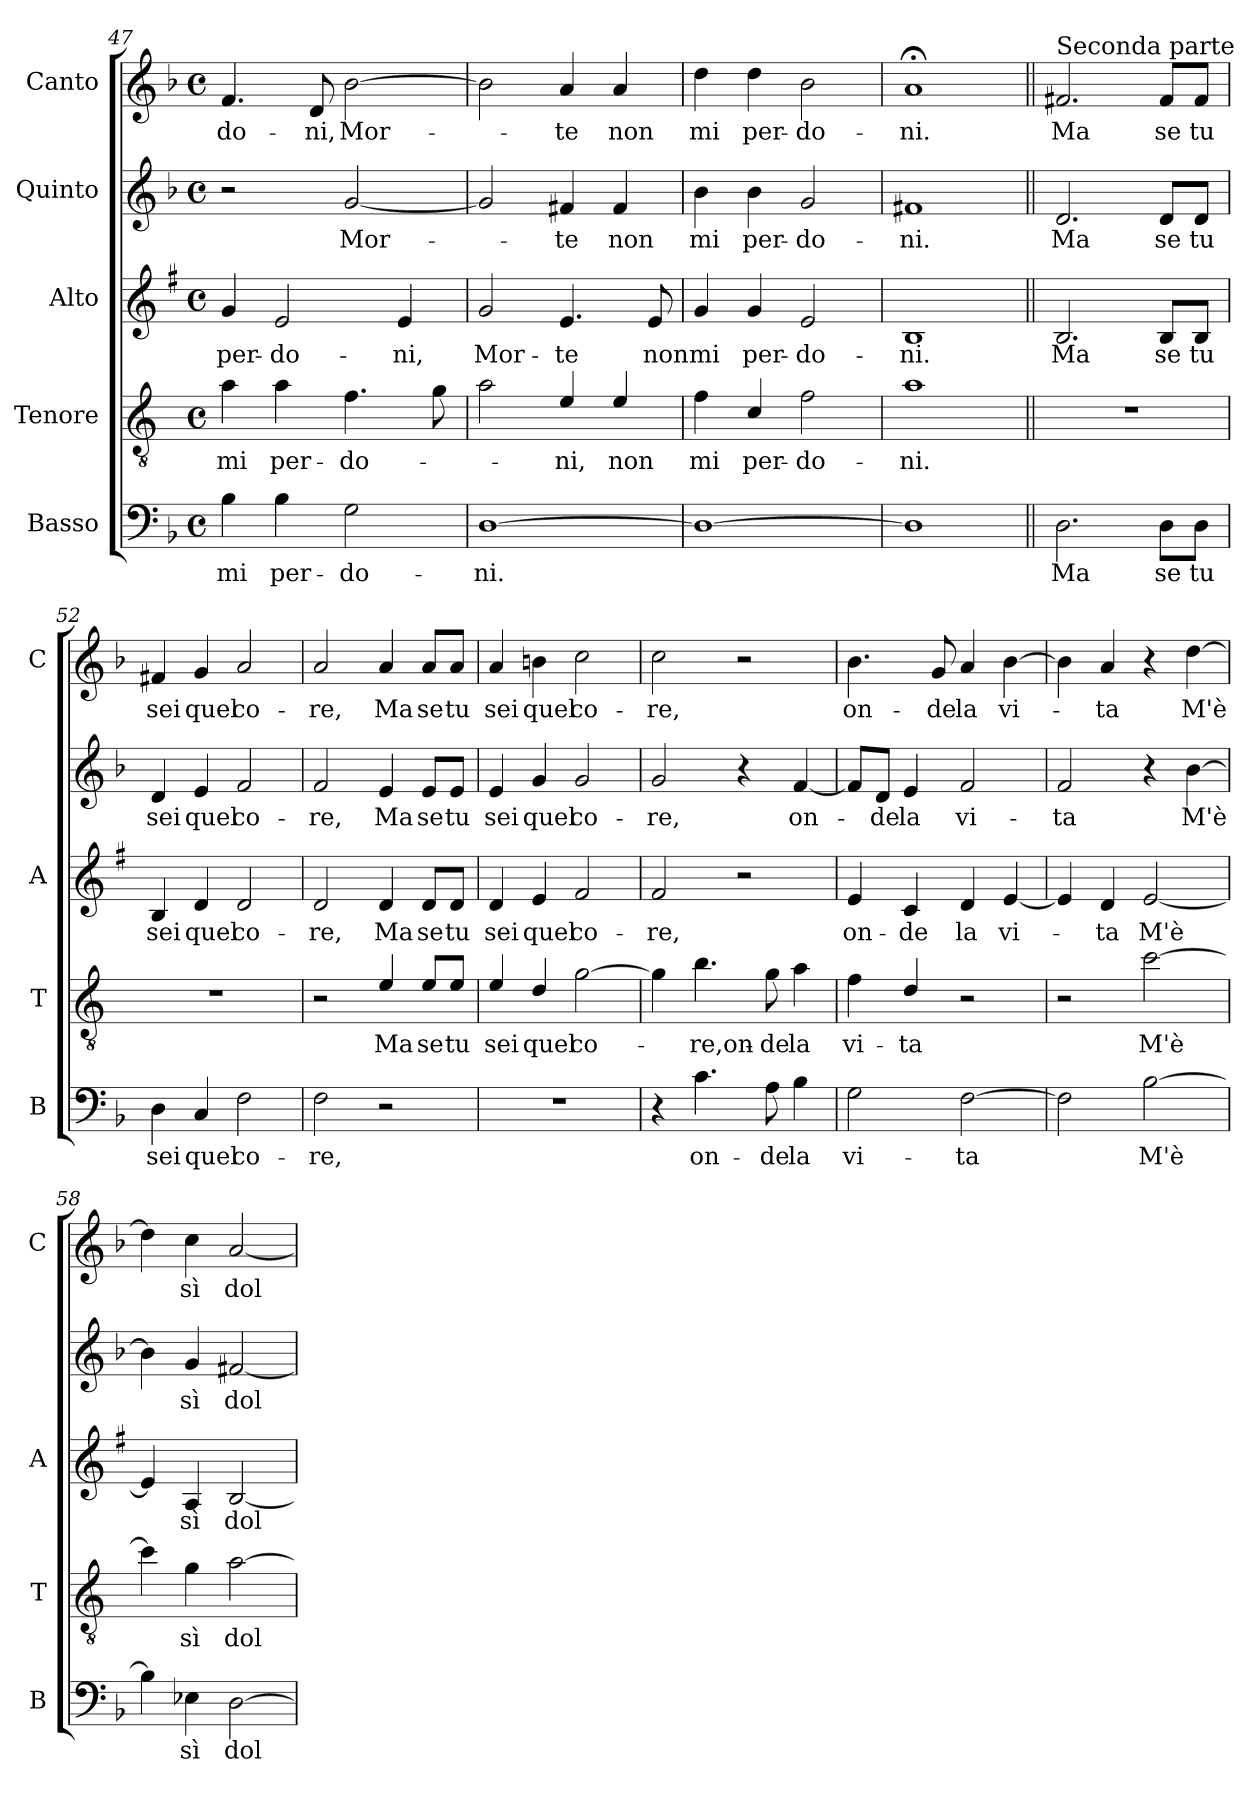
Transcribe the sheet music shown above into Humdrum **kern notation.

**kern	**text	**kern	**text	**kern	**text	**kern	**text	**kern	**text
*part5	*part5	*part4	*part4	*part3	*part3	*part2	*part2	*part1	*part1
*staff5	*staff5	*staff4	*staff4	*staff3	*staff3	*staff2	*staff2	*staff1	*staff1
*I"Basso	*	*I"Tenore	*	*I"Alto	*	*I"Quinto	*	*I"Canto	*
*I'B	*	*I'T	*	*I'A	*	*	*	*I'C	*
*clefF4	*	*clefGv2	*	*clefG2	*	*clefG2	*	*clefG2	*
*	*	*ITrd4c7	*	*ITrd1c2	*	*	*	*	*
*k[b-]	*	*k[b-]	*	*k[b-]	*	*k[b-]	*	*k[b-]	*
*F:	*	*F:	*	*F:	*	*F:	*	*F:	*
*M4/4	*	*M4/4	*	*M4/4	*	*M4/4	*	*M4/4	*
*met(c)	*	*met(c)	*	*met(c)	*	*met(c)	*	*met(c)	*
=47	=47	=47	=47	=47	=47	=47	=47	=47	=47
!	!LO:LY:b	!	!LO:LY:b	!	!LO:LY:b	!	!	!	!LO:LY:b
4B-\	mi	4d\	mi	4f/	per-	2r	.	4.f/	-do-
!	!LO:LY:b	!	!LO:LY:b	!	!LO:LY:b	!	!	!	!
4B-\	per-	4d\	per-	2d/	-do-	.	.	.	.
!	!	!	!	!	!	!	!	!	!LO:LY:b
.	.	.	.	.	.	.	.	8d/	-ni,
!	!LO:LY:b	!	!LO:LY:b	!	!	!	!LO:LY:b	!	!LO:LY:b
2G\	-do-	4.B-\	-do-	.	.	[2g/	Mor-	[2b-\	Mor-
!	!	!	!	!	!LO:LY:b	!	!	!	!
.	.	.	.	4d/	-ni,	.	.	.	.
.	.	8c\	.	.	.	.	.	.	.
=48	=48	=48	=48	=48	=48	=48	=48	=48	=48
!	!LO:LY:b	!	!	!	!LO:LY:b	!	!	!	!
[1D	-ni.	2d\	.	2f/	Mor-	2g/]	.	2b-\]	.
!	!	!	!LO:LY:b	!	!LO:LY:b	!	!LO:LY:b	!	!LO:LY:b
.	.	4A/	-ni,	4.d/	-te	4f#X/	-te	4a/	-te
!	!	!	!LO:LY:b	!	!	!	!LO:LY:b	!	!LO:LY:b
.	.	4A/	non	.	.	4f#/	non	4a/	non
!	!	!	!	!	!LO:LY:b	!	!	!	!
.	.	.	.	8d/	non	.	.	.	.
=49	=49	=49	=49	=49	=49	=49	=49	=49	=49
!	!	!	!LO:LY:b	!	!LO:LY:b	!	!LO:LY:b	!	!LO:LY:b
1D_	.	4B-\	mi	4f/	mi	4b-\	mi	4dd\	mi
!	!	!	!LO:LY:b	!	!LO:LY:b	!	!LO:LY:b	!	!LO:LY:b
.	.	4F/	per-	4f/	per-	4b-\	per-	4dd\	per-
!	!	!	!LO:LY:b	!	!LO:LY:b	!	!LO:LY:b	!	!LO:LY:b
.	.	2B-\	-do-	2d/	-do-	2g/	-do-	2b-\	-do-
=50	=50	=50	=50	=50	=50	=50	=50	=50	=50
!	!	!	!LO:LY:b	!	!LO:LY:b	!	!LO:LY:b	!	!LO:LY:b
1D]	.	1d	-ni.	1A	-ni.	1f#X	-ni.	1a;<	-ni.
=51||	=51||	=51||	=51||	=51||	=51||	=51||	=51||	=51||	=51||
!	!	!	!	!	!	!	!	!LO:TX:a:t=Seconda parte	!
!	!LO:LY:b	!	!	!	!LO:LY:b	!	!LO:LY:b	!	!LO:LY:b
2.D\	Ma	1r	.	2.A/	Ma	2.d/	Ma	2.f#X/	Ma
!	!LO:LY:b	!	!	!	!LO:LY:b	!	!LO:LY:b	!	!LO:LY:b
8D\L	se	.	.	8A/L	se	8d/L	se	8f#/L	se
!	!LO:LY:b	!	!	!	!LO:LY:b	!	!LO:LY:b	!	!LO:LY:b
8D\J	tu	.	.	8A/J	tu	8d/J	tu	8f#/J	tu
=52	=52	=52	=52	=52	=52	=52	=52	=52	=52
!	!LO:LY:b	!	!	!	!LO:LY:b	!	!LO:LY:b	!	!LO:LY:b
4D\	sei	1r	.	4A/	sei	4d/	sei	4f#X/	sei
!	!LO:LY:b	!	!	!	!LO:LY:b	!	!LO:LY:b	!	!LO:LY:b
4C/	quel	.	.	4c/	quel	4e/	quel	4g/	quel
!	!LO:LY:b	!	!	!	!LO:LY:b	!	!LO:LY:b	!	!LO:LY:b
2F\	co-	.	.	2c/	co-	2f/	co-	2a/	co-
!!LO:PB:g=z
=53	=53	=53	=53	=53	=53	=53	=53	=53	=53
!	!LO:LY:b	!	!	!	!LO:LY:b	!	!LO:LY:b	!	!LO:LY:b
2F\	-re,	2r	.	2c/	-re,	2f/	-re,	2a/	-re,
!	!	!	!LO:LY:b	!	!LO:LY:b	!	!LO:LY:b	!	!LO:LY:b
2r	.	4A/	Ma	4c/	Ma	4e/	Ma	4a/	Ma
!	!	!	!LO:LY:b	!	!LO:LY:b	!	!LO:LY:b	!	!LO:LY:b
.	.	8A/L	se	8c/L	se	8e/L	se	8a/L	se
!	!	!	!LO:LY:b	!	!LO:LY:b	!	!LO:LY:b	!	!LO:LY:b
.	.	8A/J	tu	8c/J	tu	8e/J	tu	8a/J	tu
=54	=54	=54	=54	=54	=54	=54	=54	=54	=54
!	!	!	!LO:LY:b	!	!LO:LY:b	!	!LO:LY:b	!	!LO:LY:b
1r	.	4A/	sei	4c/	sei	4e/	sei	4a/	sei
!	!	!	!LO:LY:b	!	!LO:LY:b	!	!LO:LY:b	!	!LO:LY:b
.	.	4G/	quel	4d/	quel	4g/	quel	4bn\	quel
!	!	!	!LO:LY:b	!	!LO:LY:b	!	!LO:LY:b	!	!LO:LY:b
.	.	[2c\	co-	2e/	co-	2g/	co-	2cc\	co-
=55	=55	=55	=55	=55	=55	=55	=55	=55	=55
!	!	!	!	!	!LO:LY:b	!	!LO:LY:b	!	!LO:LY:b
4r	.	4c\]	.	2e/	-re,	2g/	-re,	2cc\	-re,
!	!LO:LY:b	!	!LO:LY:b	!	!	!	!	!	!
4.c\	on-	4.e\	-re,on-	.	.	.	.	.	.
.	.	.	.	2r	.	4r	.	2r	.
!	!LO:LY:b	!	!LO:LY:b	!	!	!	!	!	!
8A\	-de	8c\	-de	.	.	.	.	.	.
!	!LO:LY:b	!	!LO:LY:b	!	!	!	!LO:LY:b	!	!
4B-\	la	4d\	la	.	.	[4f/	on-	.	.
=56	=56	=56	=56	=56	=56	=56	=56	=56	=56
!	!LO:LY:b	!	!LO:LY:b	!	!LO:LY:b	!	!	!	!LO:LY:b
2G\	vi-	4B-\	vi-	4d/	on-	8f/L]	.	4.b-\	on-
!	!	!	!	!	!	!	!LO:LY:b	!	!
.	.	.	.	.	.	8d/J	-de	.	.
!	!	!	!LO:LY:b	!	!LO:LY:b	!	!LO:LY:b	!	!
.	.	4G/	-ta	4B-/	-de	4e/	la	.	.
!	!	!	!	!	!	!	!	!	!LO:LY:b
.	.	.	.	.	.	.	.	8g/	-de
!	!LO:LY:b	!	!	!	!LO:LY:b	!	!LO:LY:b	!	!LO:LY:b
[2F\	-ta	2r	.	4c/	la	2f/	vi-	4a/	la
!	!	!	!	!	!LO:LY:b	!	!	!	!LO:LY:b
.	.	.	.	[4d/	vi-	.	.	[4b-\	vi-
=57	=57	=57	=57	=57	=57	=57	=57	=57	=57
!	!	!	!	!	!	!	!LO:LY:b	!	!
2F\]	.	2r	.	4d/]	.	2f/	-ta	4b-\]	.
!	!	!	!	!	!LO:LY:b	!	!	!	!LO:LY:b
.	.	.	.	4c/	-ta	.	.	4a/	-ta
!	!LO:LY:b	!	!LO:LY:b	!	!LO:LY:b	!	!	!	!
[2B-\	M'è	[2f\	M'è	[2d/	M'è	4r	.	4r	.
!	!	!	!	!	!	!	!LO:LY:b	!	!LO:LY:b
.	.	.	.	.	.	[4b-\	M'è	[4dd\	M'è
=58	=58	=58	=58	=58	=58	=58	=58	=58	=58
4B-\]	.	4f\]	.	4d/]	.	4b-\]	.	4dd\]	.
!	!LO:LY:b	!	!LO:LY:b	!	!LO:LY:b	!	!LO:LY:b	!	!LO:LY:b
4E-X\	sì	4c\	sì	4G/	sì	4g/	sì	4cc\	sì
!	!LO:LY:b	!	!LO:LY:b	!	!LO:LY:b	!	!LO:LY:b	!	!LO:LY:b
[2D\	dol-	[2d\	dol-	[2A/	dol-	[2f#X/	dol-	[2a/	dol-
=	=	=	=	=	=	=	=	=	=
*-	*-	*-	*-	*-	*-	*-	*-	*-	*-
